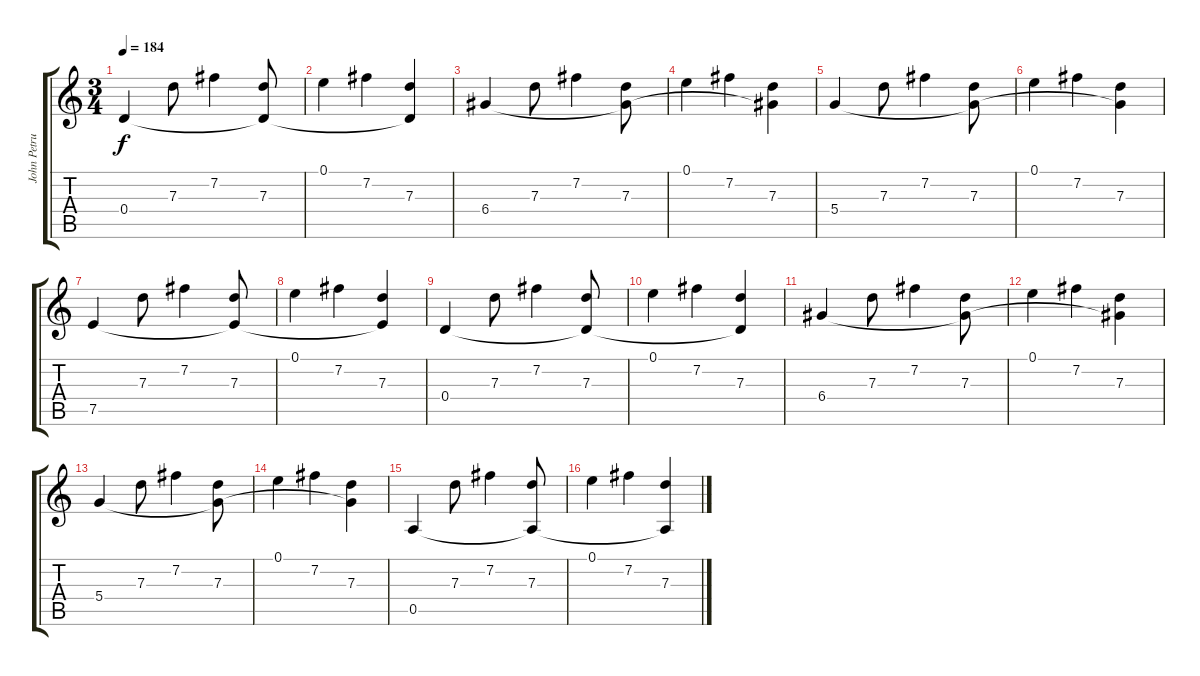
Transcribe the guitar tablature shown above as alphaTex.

\track ("John Petrucci - 6 Strings Guitar" "John Petru") {instrument distortionguitar}
\staff {score tabs}
\tuning (E4 B3 G3 D3 A2 E2) {hide}
\ts (3 4)
\tempo 184
\clef g2
\ks c
0.4.4{dy f} 7.3.8 7.2.4 (7.3 0.4{t}).8 |
0.1.4 7.2.4 (7.3 0.4{t}).4 |
6.4.4 7.3.8 7.2.4 (7.3 6.4{t}).8 |
0.1.4 7.2.4 (7.3 6.4{t}).4 |
5.4.4 7.3.8 7.2.4 (7.3 5.4{t}).8 |
0.1.4 7.2.4 (7.3 5.4{t}).4 |
7.5.4 7.3.8 7.2.4 (7.3 7.5{t}).8 |
0.1.4 7.2.4 (7.3 7.5{t}).4 |
0.4.4 7.3.8 7.2.4 (7.3 0.4{t}).8 |
0.1.4 7.2.4 (7.3 0.4{t}).4 |
6.4.4 7.3.8 7.2.4 (7.3 6.4{t}).8 |
0.1.4 7.2.4 (7.3 6.4{t}).4 |
5.4.4 7.3.8 7.2.4 (7.3 5.4{t}).8 |
0.1.4 7.2.4 (7.3 5.4{t}).4 |
0.5.4 7.3.8 7.2.4 (7.3 0.5{t}).8 |
0.1.4 7.2.4 (7.3 0.5{t}).4
